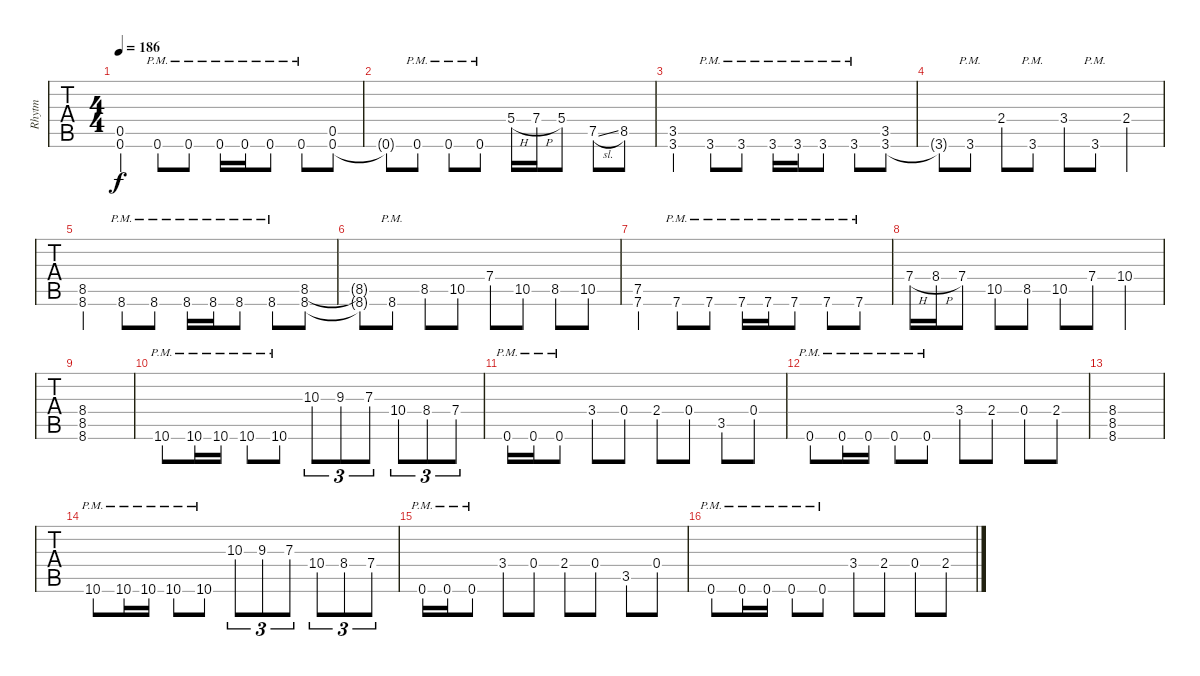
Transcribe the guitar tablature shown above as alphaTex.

\track ("Rhytm" "Rhytm") {instrument distortionguitar}
\staff {tabs}
\tuning (Eb4 Bb3 Gb3 Db3 Ab2 Db2) {hide}
\ts (4 4)
\tempo 186
\clef g2
\ks db
(0.5 0.6).4{dy f} 0.6{pm}.8 0.6{pm}.8 0.6{pm}.16 0.6{pm}.16 0.6{pm}.8 0.6{pm}.8 (0.5 0.6).8 |
0.6{t}.8 0.6{pm}.8 0.6{pm}.8 0.6{pm}.8 5.4{h}.16 7.4{h}.16 5.4.8 7.5{sl}.8 8.5.8 |
(3.5 3.6).4 3.6{pm}.8 3.6{pm}.8 3.6{pm}.16 3.6{pm}.16 3.6{pm}.8 3.6{pm}.8 (3.5 3.6).8 |
3.6{t}.8 3.6{pm}.8 2.4.8 3.6{pm}.8 3.4.8 3.6{pm}.8 2.4.4 |
(8.5 8.6).4 8.6{pm}.8 8.6{pm}.8 8.6{pm}.16 8.6{pm}.16 8.6{pm}.8 8.6{pm}.8 (8.5 8.6).8 |
(8.5{t} 8.6{t}).8 8.6{pm}.8 8.5.8 10.5.8 7.4.8 10.5.8 8.5.8 10.5.8 |
(7.5 7.6).4 7.6{pm}.8 7.6{pm}.8 7.6{pm}.16 7.6{pm}.16 7.6{pm}.8 7.6{pm}.8 7.6{pm}.8 |
7.4{h}.16 8.4{h}.16 7.4.8 10.5.8 8.5.8 10.5.8 7.4.8 10.4.4 |
(8.4 8.5 8.6).1 |
10.6{pm}.8 10.6{pm}.16 10.6{pm}.16 10.6{pm}.8 10.6{pm}.8 10.3.8{tu (3 2)} 9.3.8{tu (3 2)} 7.3.8{tu (3 2)} 10.4.8{tu (3 2)} 8.4.8{tu (3 2)} 7.4.8{tu (3 2)} |
0.6{pm}.16 0.6{pm}.16 0.6{pm}.8 3.4.8 0.4.8 2.4.8 0.4.8 3.5.8 0.4.8 |
0.6{pm}.8 0.6{pm}.16 0.6{pm}.16 0.6{pm}.8 0.6{pm}.8 3.4.8 2.4.8 0.4.8 2.4.8 |
(8.4 8.5 8.6).1 |
10.6{pm}.8 10.6{pm}.16 10.6{pm}.16 10.6{pm}.8 10.6{pm}.8 10.3.8{tu (3 2)} 9.3.8{tu (3 2)} 7.3.8{tu (3 2)} 10.4.8{tu (3 2)} 8.4.8{tu (3 2)} 7.4.8{tu (3 2)} |
0.6{pm}.16 0.6{pm}.16 0.6{pm}.8 3.4.8 0.4.8 2.4.8 0.4.8 3.5.8 0.4.8 |
0.6{pm}.8 0.6{pm}.16 0.6{pm}.16 0.6{pm}.8 0.6{pm}.8 3.4.8 2.4.8 0.4.8 2.4.8
